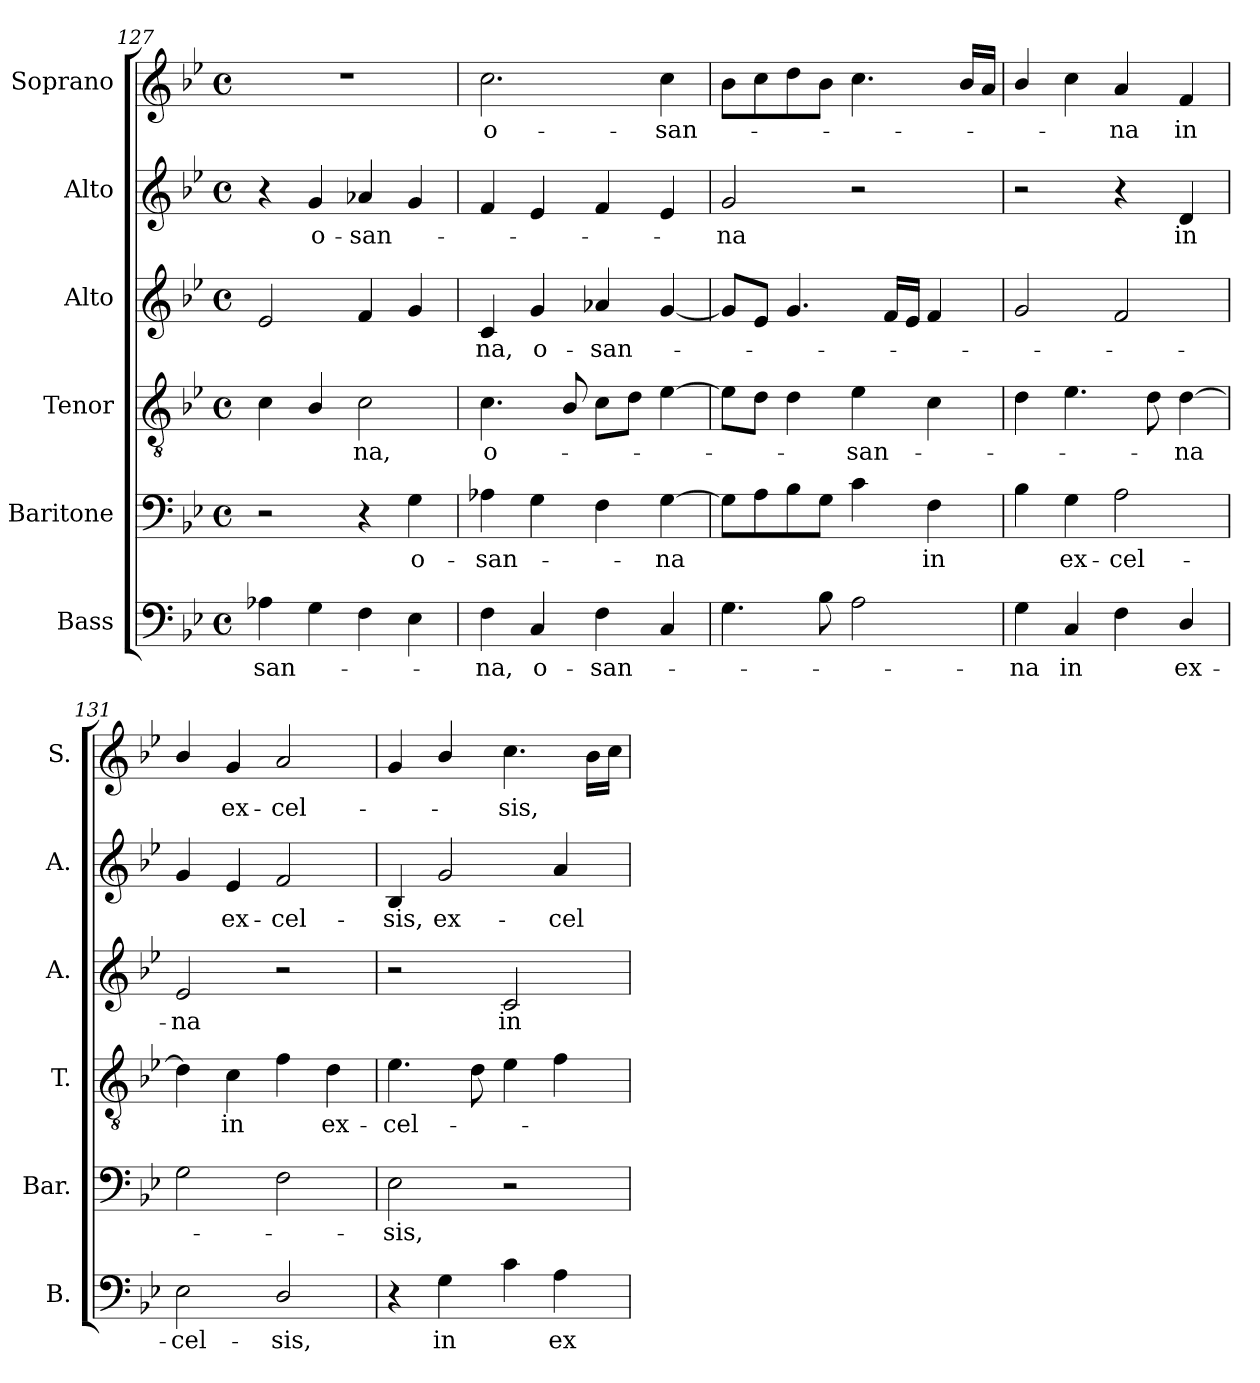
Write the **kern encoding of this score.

**kern	**text	**kern	**text	**kern	**text	**kern	**text	**kern	**text	**kern	**text
*part6	*part6	*part5	*part5	*part4	*part4	*part3	*part3	*part2	*part2	*part1	*part1
*staff6	*staff6	*staff5	*staff5	*staff4	*staff4	*staff3	*staff3	*staff2	*staff2	*staff1	*staff1
*I"Bass	*	*I"Baritone	*	*I"Tenor	*	*I"Alto	*	*I"Alto	*	*I"Soprano	*
*I'B.	*	*I'Bar.	*	*I'T.	*	*I'A.	*	*I'A.	*	*I'S.	*
*clefF4	*	*clefF4	*	*clefGv2	*	*clefG2	*	*clefG2	*	*clefG2	*
*	*	*	*	*ITrd7c12	*	*	*	*	*	*	*
*k[b-e-]	*	*k[b-e-]	*	*k[b-e-]	*	*k[b-e-]	*	*k[b-e-]	*	*k[b-e-]	*
*B-:	*	*B-:	*	*B-:	*	*B-:	*	*B-:	*	*B-:	*
*M4/4	*	*M4/4	*	*M4/4	*	*M4/4	*	*M4/4	*	*M4/4	*
*met(c)	*	*met(c)	*	*met(c)	*	*met(c)	*	*met(c)	*	*met(c)	*
=127	=127	=127	=127	=127	=127	=127	=127	=127	=127	=127	=127
!	!LO:LY:b:color=#000000	!	!	!	!	!	!	!	!	!	!
4A-Xi\	-san-	2r	.	4Ci\	.	2e-i/	.	4r	.	1r	.
!	!	!	!	!	!	!	!	!	!LO:LY:b:color=#000000	!	!
4Gi\	.	.	.	4BB-i/	.	.	.	4gi/	o-	.	.
!	!	!	!	!	!LO:LY:b:color=#000000	!	!	!	!	!	!
!	!	!	!	!	!	!	!	!	!LO:LY:b:color=#000000	!	!
4Fi\	.	4r	.	2Ci\	-na,	4fi/	.	4a-i/	-san-	.	.
!	!	!	!LO:LY:b:color=#000000	!	!	!	!	!	!	!	!
4E-i\	.	4Gi\	o-	.	.	4gi/	.	4gi/	.	.	.
=128	=128	=128	=128	=128	=128	=128	=128	=128	=128	=128	=128
!	!LO:LY:b:color=#000000	!	!	!	!	!	!	!	!	!	!
!	!	!	!LO:LY:b:color=#000000	!	!	!	!	!	!	!	!
!	!	!	!	!	!LO:LY:b:color=#000000	!	!	!	!	!	!
!	!	!	!	!	!	!	!LO:LY:b:color=#000000	!	!	!	!
!	!	!	!	!	!	!	!	!	!	!	!LO:LY:b:color=#000000
4Fi\	-na,	4A-i\	-san-	4.Ci\	o-	4ci/	-na,	4fi/	.	2.cci\	o-
!	!LO:LY:b:color=#000000	!	!	!	!	!	!	!	!	!	!
!	!	!	!	!	!	!	!LO:LY:b:color=#000000	!	!	!	!
4Ci/	o-	4Gi\	.	.	.	4gi/	o-	4e-i/	.	.	.
.	.	.	.	8BB-i/	.	.	.	.	.	.	.
!	!LO:LY:b:color=#000000	!	!	!	!	!	!	!	!	!	!
!	!	!	!	!	!	!	!LO:LY:b:color=#000000	!	!	!	!
4Fi\	-san-	4Fi\	.	8Ci\L	.	4a-i/	-san-	4fi/	.	.	.
.	.	.	.	8Di\J	.	.	.	.	.	.	.
!	!	!	!LO:LY:b:color=#000000	!	!	!	!	!	!	!	!
!	!	!	!	!	!	!	!	!	!	!	!LO:LY:b:color=#000000
4Ci/	.	[4Gi\	-na	[4E-i\	.	[4gi/	.	4e-i/	.	4cci\	-san-
=129	=129	=129	=129	=129	=129	=129	=129	=129	=129	=129	=129
!	!	!	!	!	!	!	!	!	!LO:LY:b:color=#000000	!	!
4.Gi\	.	8Gi\L]	.	8E-i\L]	.	8gi/L]	.	2gi/	-na	8b-i\L	.
.	.	8Ai\	.	8Di\J	.	8e-i/J	.	.	.	8cci\	.
.	.	8B-i\	.	4Di\	.	4.gi/	.	.	.	8ddi\	.
8B-i\	.	8Gi\J	.	.	.	.	.	.	.	8b-i\J	.
!	!	!	!	!	!LO:LY:b:color=#000000	!	!	!	!	!	!
2Ai\	.	4ci\	.	4E-i\	-san-	.	.	2r	.	4.cci\	.
.	.	.	.	.	.	16fi/LL	.	.	.	.	.
.	.	.	.	.	.	16e-i/JJ	.	.	.	.	.
!	!	!	!LO:LY:b:color=#000000	!	!	!	!	!	!	!	!
.	.	4Fi\	in	4Ci\	.	4fi/	.	.	.	.	.
.	.	.	.	.	.	.	.	.	.	16b-i/LL	.
.	.	.	.	.	.	.	.	.	.	16ai/JJ	.
=130	=130	=130	=130	=130	=130	=130	=130	=130	=130	=130	=130
!	!LO:LY:b:color=#000000	!	!	!	!	!	!	!	!	!	!
4Gi\	-na	4B-i\	.	4Di\	.	2gi/	.	2r	.	4b-i/	.
!	!LO:LY:b:color=#000000	!	!	!	!	!	!	!	!	!	!
!	!	!	!LO:LY:b:color=#000000	!	!	!	!	!	!	!	!
4Ci/	in	4Gi\	ex-	4.E-i\	.	.	.	.	.	4cci\	.
!	!	!	!LO:LY:b:color=#000000	!	!	!	!	!	!	!	!
!	!	!	!	!	!	!	!	!	!	!	!LO:LY:b:color=#000000
4Fi\	.	2Ai\	-cel-	.	.	2fi/	.	4r	.	4ai/	-na
.	.	.	.	8Di\	.	.	.	.	.	.	.
!	!LO:LY:b:color=#000000	!	!	!	!	!	!	!	!	!	!
!	!	!	!	!	!LO:LY:b:color=#000000	!	!	!	!	!	!
!	!	!	!	!	!	!	!	!	!LO:LY:b:color=#000000	!	!
!	!	!	!	!	!	!	!	!	!	!	!LO:LY:b:color=#000000
4Di/	ex-	.	.	[4Di\	-na	.	.	4di/	in	4fi/	in
=131	=131	=131	=131	=131	=131	=131	=131	=131	=131	=131	=131
!	!LO:LY:b:color=#000000	!	!	!	!	!	!	!	!	!	!
!	!	!	!	!	!	!	!LO:LY:b:color=#000000	!	!	!	!
2E-i\	-cel-	2Gi\	.	4Di\]	.	2e-i/	-na	4gi/	.	4b-i/	.
!	!	!	!	!	!LO:LY:b:color=#000000	!	!	!	!	!	!
!	!	!	!	!	!	!	!	!	!LO:LY:b:color=#000000	!	!
!	!	!	!	!	!	!	!	!	!	!	!LO:LY:b:color=#000000
.	.	.	.	4Ci\	in	.	.	4e-i/	ex-	4gi/	ex-
!	!LO:LY:b:color=#000000	!	!	!	!	!	!	!	!	!	!
!	!	!	!	!	!	!	!	!	!LO:LY:b:color=#000000	!	!
!	!	!	!	!	!	!	!	!	!	!	!LO:LY:b:color=#000000
2Di/	-sis,	2Fi\	.	4Fi\	.	2r	.	2fi/	-cel-	2ai/	-cel-
!	!	!	!	!	!LO:LY:b:color=#000000	!	!	!	!	!	!
.	.	.	.	4Di\	ex-	.	.	.	.	.	.
!!LO:LB:g=z
=132	=132	=132	=132	=132	=132	=132	=132	=132	=132	=132	=132
!	!	!	!LO:LY:b:color=#000000	!	!	!	!	!	!	!	!
!	!	!	!	!	!LO:LY:b:color=#000000	!	!	!	!	!	!
!	!	!	!	!	!	!	!	!	!LO:LY:b:color=#000000	!	!
4r	.	2E-i\	-sis,	4.E-i\	-cel-	2r	.	4B-i/	-sis,	4gi/	.
!	!LO:LY:b:color=#000000	!	!	!	!	!	!	!	!	!	!
!	!	!	!	!	!	!	!	!	!LO:LY:b:color=#000000	!	!
4Gi\	in	.	.	.	.	.	.	2gi/	ex-	4b-i/	.
.	.	.	.	8Di\	.	.	.	.	.	.	.
!	!	!	!	!	!	!	!LO:LY:b:color=#000000	!	!	!	!
!	!	!	!	!	!	!	!	!	!	!	!LO:LY:b:color=#000000
4ci\	.	2r	.	4E-i\	.	2ci/	in	.	.	4.cci\	-sis,
!	!LO:LY:b:color=#000000	!	!	!	!	!	!	!	!	!	!
!	!	!	!	!	!	!	!	!	!LO:LY:b:color=#000000	!	!
4Ai\	ex-	.	.	4Fi\	.	.	.	4ai/	-cel-	.	.
.	.	.	.	.	.	.	.	.	.	16b-i\LL	.
.	.	.	.	.	.	.	.	.	.	16cci\JJ	.
=	=	=	=	=	=	=	=	=	=	=	=
*-	*-	*-	*-	*-	*-	*-	*-	*-	*-	*-	*-
